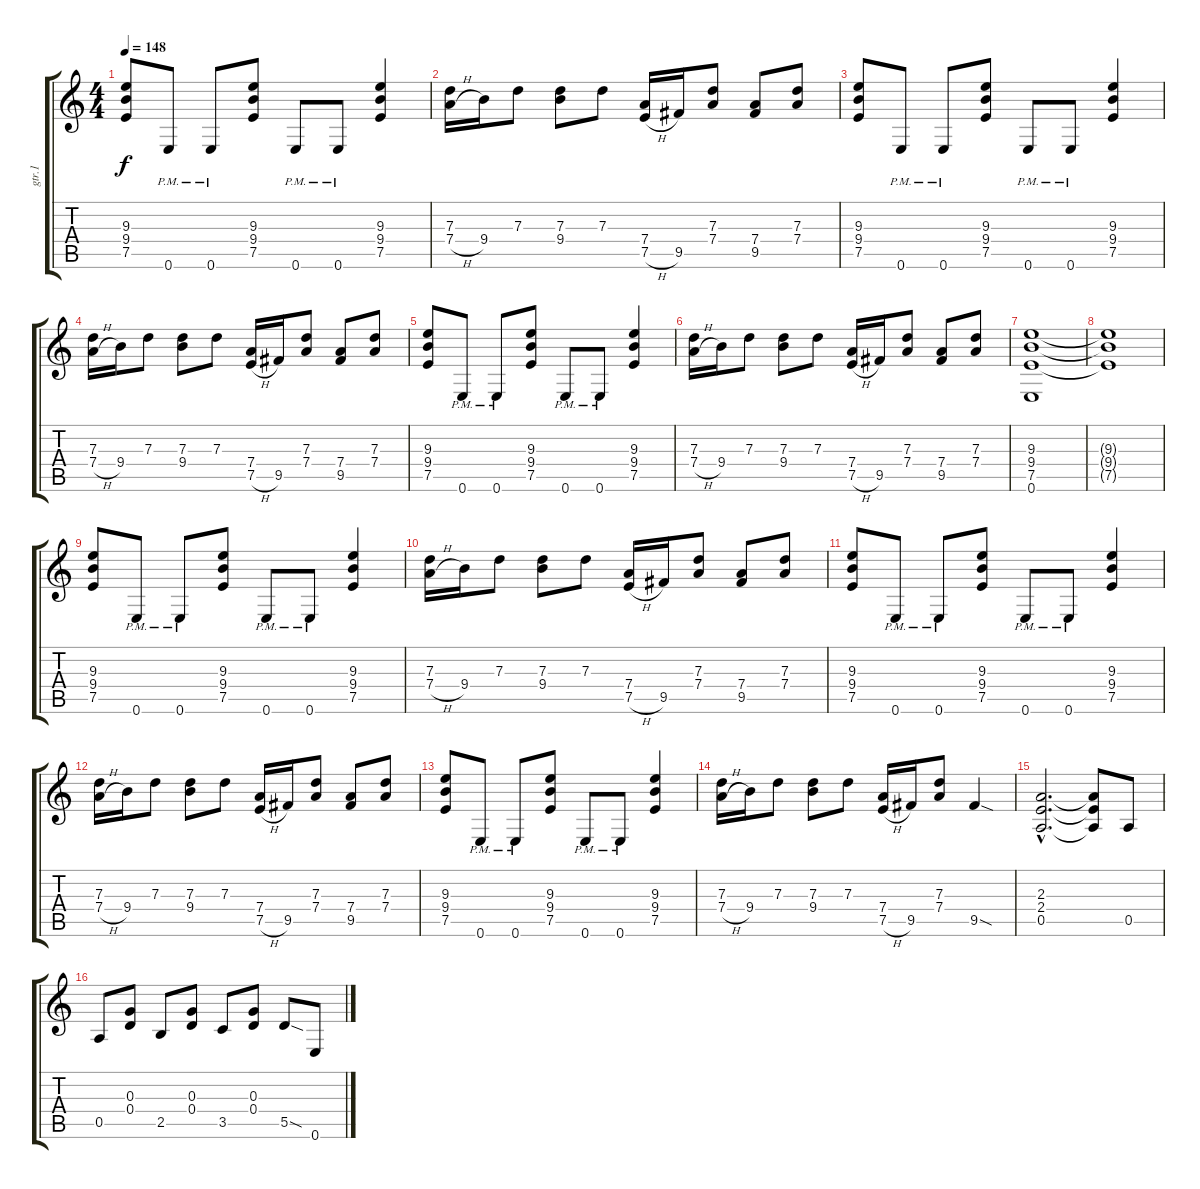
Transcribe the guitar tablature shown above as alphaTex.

\track ("gtr.1" "gtr.1") {instrument overdrivenguitar}
\staff {score tabs}
\tuning (E4 B3 G3 D3 A2 E2) {hide}
\ts (4 4)
\tempo 148
\clef g2
\ks c
(9.3 9.4 7.5).8{dy f} 0.6{pm}.8 0.6{pm}.8 (9.3 9.4 7.5).8 0.6{pm}.8 0.6{pm}.8 (9.3 9.4 7.5).4 |
(7.3 7.4{h}).16 9.4.16 7.3.8 (7.3 9.4).8 7.3.8 (7.4 7.5{h}).16 9.5.16 (7.3 7.4).8 (7.4 9.5).8 (7.3 7.4).8 |
(9.3 9.4 7.5).8 0.6{pm}.8 0.6{pm}.8 (9.3 9.4 7.5).8 0.6{pm}.8 0.6{pm}.8 (9.3 9.4 7.5).4 |
(7.3 7.4{h}).16 9.4.16 7.3.8 (7.3 9.4).8 7.3.8 (7.4 7.5{h}).16 9.5.16 (7.3 7.4).8 (7.4 9.5).8 (7.3 7.4).8 |
(9.3 9.4 7.5).8 0.6{pm}.8 0.6{pm}.8 (9.3 9.4 7.5).8 0.6{pm}.8 0.6{pm}.8 (9.3 9.4 7.5).4 |
(7.3 7.4{h}).16 9.4.16 7.3.8 (7.3 9.4).8 7.3.8 (7.4 7.5{h}).16 9.5.16 (7.3 7.4).8 (7.4 9.5).8 (7.3 7.4).8 |
(9.3 9.4 7.5 0.6).1 |
(9.3{t} 9.4{t} 7.5{t}).1 |
(9.3 9.4 7.5).8 0.6{pm}.8 0.6{pm}.8 (9.3 9.4 7.5).8 0.6{pm}.8 0.6{pm}.8 (9.3 9.4 7.5).4 |
(7.3 7.4{h}).16 9.4.16 7.3.8 (7.3 9.4).8 7.3.8 (7.4 7.5{h}).16 9.5.16 (7.3 7.4).8 (7.4 9.5).8 (7.3 7.4).8 |
(9.3 9.4 7.5).8 0.6{pm}.8 0.6{pm}.8 (9.3 9.4 7.5).8 0.6{pm}.8 0.6{pm}.8 (9.3 9.4 7.5).4 |
(7.3 7.4{h}).16 9.4.16 7.3.8 (7.3 9.4).8 7.3.8 (7.4 7.5{h}).16 9.5.16 (7.3 7.4).8 (7.4 9.5).8 (7.3 7.4).8 |
(9.3 9.4 7.5).8 0.6{pm}.8 0.6{pm}.8 (9.3 9.4 7.5).8 0.6{pm}.8 0.6{pm}.8 (9.3 9.4 7.5).4 |
(7.3 7.4{h}).16 9.4.16 7.3.8 (7.3 9.4).8 7.3.8 (7.4 7.5{h}).16 9.5.16 (7.3 7.4).8 9.5{sod}.4 |
(2.3{hac} 2.4{hac} 0.5{hac}).2{d} (2.3{t} 2.4{t} 0.5{t}).8 0.5.8 |
0.5.8 (0.3 0.4).8 2.5.8 (0.3 0.4).8 3.5.8 (0.3 0.4).8 5.5{sod}.8 0.6.8
